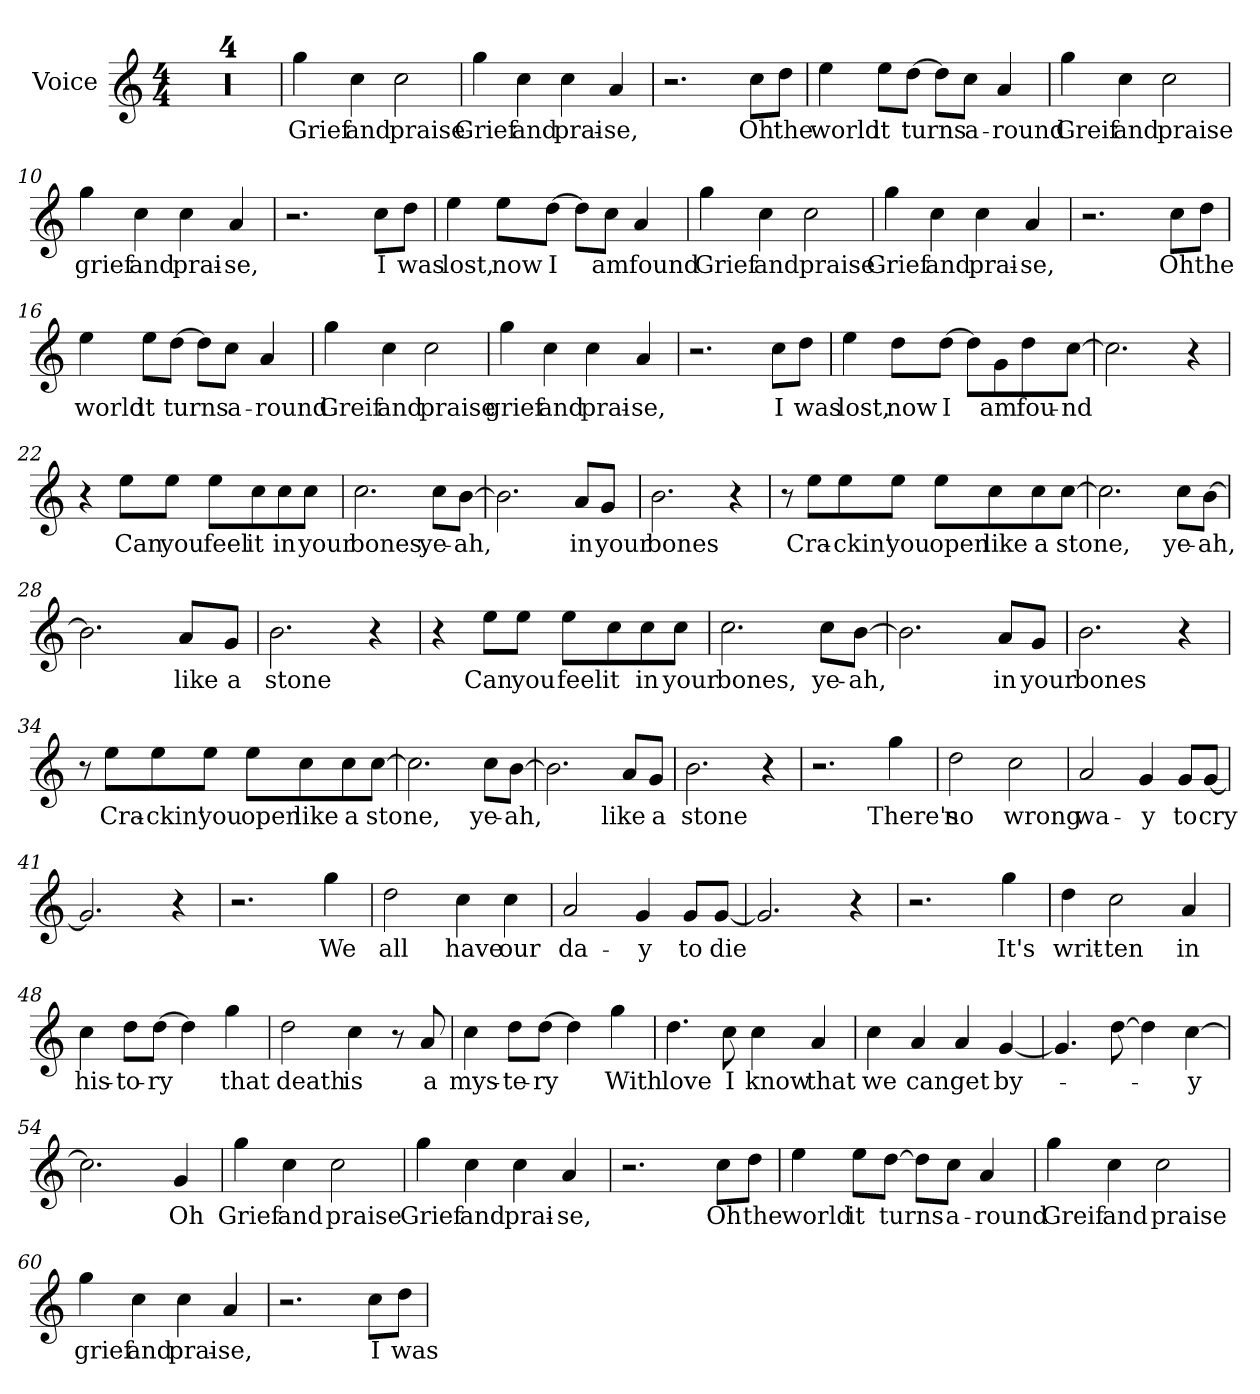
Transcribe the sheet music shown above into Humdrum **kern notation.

**kern	**text
*part1	*part1
*staff1	*staff1
*I"Voice	*
*I'Vo.	*
*clefG2	*
*k[]	*
*M4/4	*
*MM120	*
=1	=1
1r	.
=2	=2
1r	.
=3	=3
1r	.
=4	=4
1r	.
=5	=5
4gg\	Grief
4cc\	and
2cc\	praise
=6	=6
4gg\	Grief
4cc\	and
4cc\	prai-
4a/	-se,
=7	=7
2.r	.
8cc\L	Oh
8dd\J	the
=8	=8
4ee\	world
8ee\L	it
[8dd\J	turns
8dd\L]	.
8cc\J	a-
4a/	-round
=9	=9
4gg\	Greif
4cc\	and
2cc\	praise
=10	=10
4gg\	grief
4cc\	and
4cc\	prai-
4a/	-se,
=11	=11
2.r	.
8cc\L	I
8dd\J	was
=12	=12
4ee\	lost,
8ee\L	now
[8dd\J	I
8dd\L]	.
8cc\J	am
4a/	found
=13	=13
4gg\	Grief
4cc\	and
2cc\	praise
=14	=14
4gg\	Grief
4cc\	and
4cc\	prai-
4a/	-se,
=15	=15
2.r	.
8cc\L	Oh
8dd\J	the
=16	=16
4ee\	world
8ee\L	it
[8dd\J	turns
8dd\L]	.
8cc\J	a-
4a/	-round
=17	=17
4gg\	Greif
4cc\	and
2cc\	praise
=18	=18
4gg\	grief
4cc\	and
4cc\	prai-
4a/	-se,
=19	=19
2.r	.
8cc\L	I
8dd\J	was
=20	=20
4ee\	lost,
8dd\L	now
[8dd\J	I
8dd\L]	.
8g\	am
8dd\	fou-
[8cc\J	-nd
=21	=21
2.cc\]	.
4r	.
=22	=22
4r	.
8ee\L	Can
8ee\J	you
8ee\L	feel
8cc\	it
8cc\	in
8cc\J	your
=23	=23
2.cc\	bones,
8cc\L	ye-
[8b\J	-ah,
=24	=24
2.b\]	.
8a/L	in
8g/J	your
=25	=25
2.b\	bones
4r	.
=26	=26
8r	.
8ee\L	Cra-
8ee\	-ckin'
8ee\J	you
8ee\L	open
8cc\	like
8cc\	a
[8cc\J	stone,
=27	=27
2.cc\]	.
8cc\L	ye-
[8b\J	-ah,
=28	=28
2.b\]	.
8a/L	like
8g/J	a
=29	=29
2.b\	stone
4r	.
=30	=30
4r	.
8ee\L	Can
8ee\J	you
8ee\L	feel
8cc\	it
8cc\	in
8cc\J	your
=31	=31
2.cc\	bones,
8cc\L	ye-
[8b\J	-ah,
=32	=32
2.b\]	.
8a/L	in
8g/J	your
=33	=33
2.b\	bones
4r	.
=34	=34
8r	.
8ee\L	Cra-
8ee\	-ckin'
8ee\J	you
8ee\L	open
8cc\	like
8cc\	a
[8cc\J	stone,
=35	=35
2.cc\]	.
8cc\L	ye-
[8b\J	-ah,
=36	=36
2.b\]	.
8a/L	like
8g/J	a
=37	=37
2.b\	stone
4r	.
=38	=38
2.r	.
4gg\	There's
=39	=39
2dd\	no
2cc\	wrong
=40	=40
2a/	wa-
4g/	-y
8g/L	to
[8g/J	cry
=41	=41
2.g/]	.
4r	.
=42	=42
2.r	.
4gg\	We
=43	=43
2dd\	all
4cc\	have
4cc\	our
=44	=44
2a/	da-
4g/	-y
8g/L	to
[8g/J	die
=45	=45
2.g/]	.
4r	.
=46	=46
2.r	.
4gg\	It's
=47	=47
4dd\	writ-
2cc\	-ten
4a/	in
=48	=48
4cc\	his-
8dd\L	-to-
[8dd\J	-ry
4dd\]	.
4gg\	that
=49	=49
2dd\	death
4cc\	is
8r	.
8a/	a
=50	=50
4cc\	mys-
8dd\L	-te-
[8dd\J	-ry
4dd\]	.
4gg\	With
=51	=51
4.dd\	love
8cc\	I
4cc\	know
4a/	that
=52	=52
4cc\	we
4a/	can
4a/	get
[4g/	by-
=53	=53
4.g/]	.
[8dd\	.
4dd\]	.
[4cc\	-y
=54	=54
2.cc\]	.
4g/	Oh
=55	=55
4gg\	Grief
4cc\	and
2cc\	praise
=56	=56
4gg\	Grief
4cc\	and
4cc\	prai-
4a/	-se,
=57	=57
2.r	.
8cc\L	Oh
8dd\J	the
=58	=58
4ee\	world
8ee\L	it
[8dd\J	turns
8dd\L]	.
8cc\J	a-
4a/	-round
=59	=59
4gg\	Greif
4cc\	and
2cc\	praise
=60	=60
4gg\	grief
4cc\	and
4cc\	prai-
4a/	-se,
=61	=61
2.r	.
8cc\L	I
8dd\J	was
=	=
*-	*-
